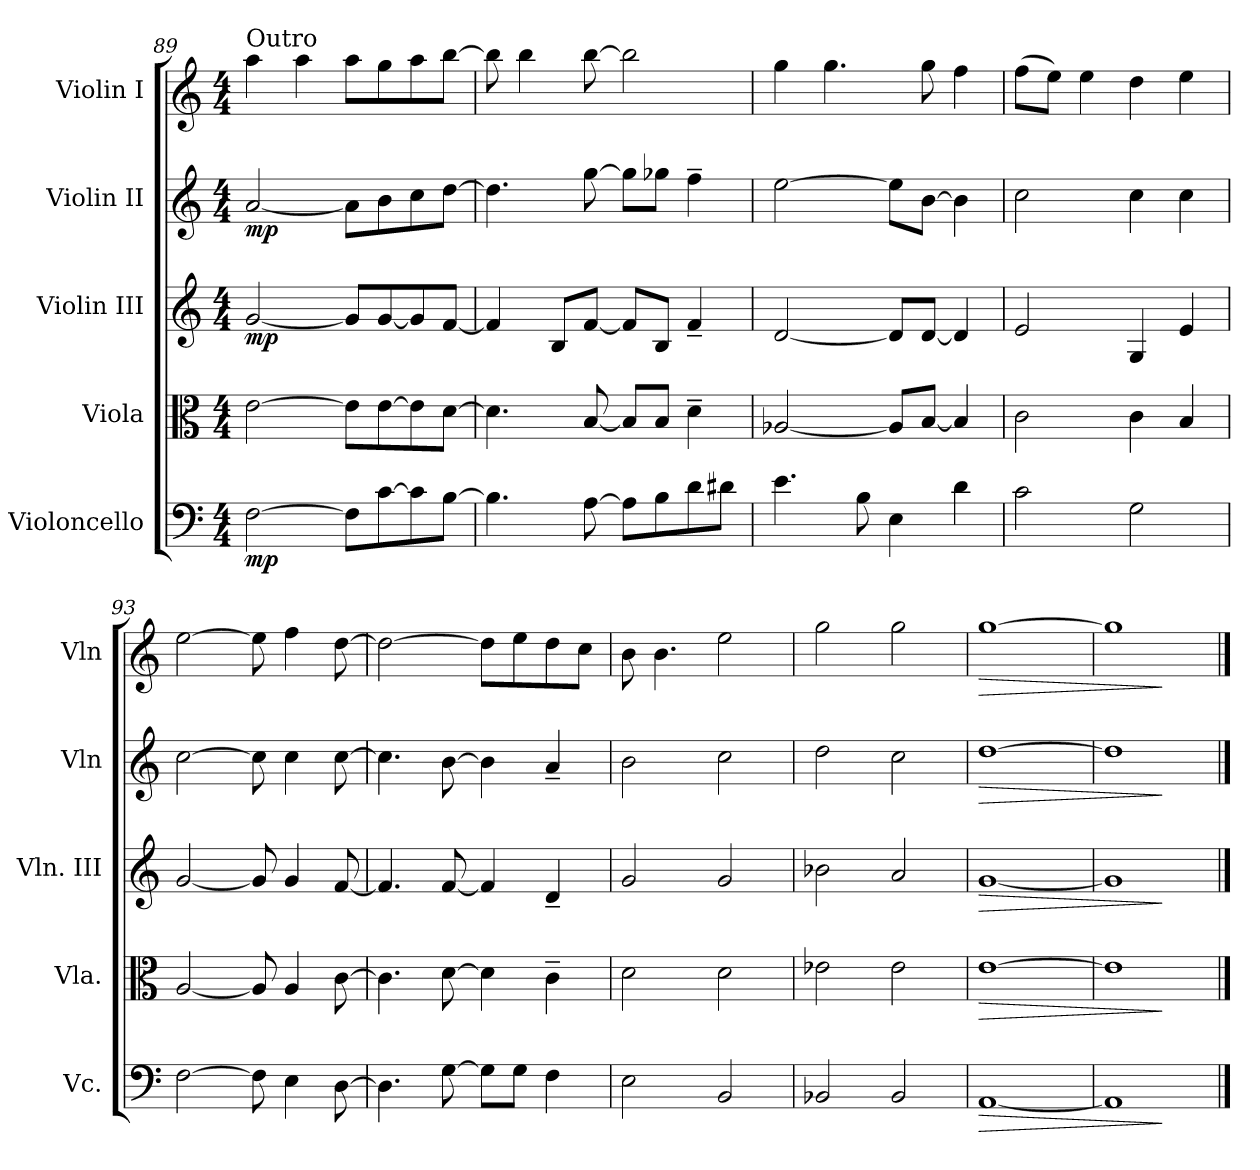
**kern	**dynam	**kern	**dynam	**kern	**dynam	**kern	**dynam	**kern	**dynam
*part5	*part5	*part4	*part4	*part3	*part3	*part2	*part2	*part1	*part1
*staff5	*staff5	*staff4	*staff4	*staff3	*staff3	*staff2	*staff2	*staff1	*staff1
*I"Violoncello	*	*I"Viola	*	*I"Violin III	*	*I"Violin II	*	*I"Violin I	*
*I'Vc.	*	*I'Vla.	*	*I'Vln. III	*	*I'Vln	*	*I'Vln	*
*clefF4	*	*clefC3	*	*clefG2	*	*clefG2	*	*clefG2	*
*k[]	*	*k[]	*	*k[]	*	*k[]	*	*k[]	*
*M4/4	*	*M4/4	*	*M4/4	*	*M4/4	*	*M4/4	*
=89	=89	=89	=89	=89	=89	=89	=89	=89	=89
!	!	!	!	!	!	!	!	!LO:TX:a:t=Outro	!
!	!LO:DY:b	!	!	!	!LO:DY:b	!	!LO:DY:b	!	!
[2F\	mp	[2e\	.	[2g/	mp	[2a/	mp	4aa\	.
.	.	.	.	.	.	.	.	4aa\	.
8F\L]	.	8e\L]	.	8g/L]	.	8a\L]	.	8aa\L	.
[8c\	.	[8e\	.	[8g/	.	8b\	.	8gg\	.
8c\]	.	8e\]	.	8g/]	.	8cc\	.	8aa\	.
[8B\J	.	[8d\J	.	[8f/J	.	[8dd\J	.	[8bb\J	.
=90	=90	=90	=90	=90	=90	=90	=90	=90	=90
4.B\]	.	4.d\]	.	4f/]	.	4.dd\]	.	8bb\]	.
.	.	.	.	.	.	.	.	4bb\	.
.	.	.	.	8B/L	.	.	.	.	.
[8A\	.	[8B/	.	[8f/J	.	[8gg\	.	[8bb\	.
8A\L]	.	8B/L]	.	8f/L]	.	8gg\L]	.	2bb\]	.
8B\	.	8B/J	.	8B/J	.	8gg-X\J	.	.	.
8d\	.	4d~\	.	4f~/	.	4ff~\	.	.	.
8d#X\J	.	.	.	.	.	.	.	.	.
!!LO:PB:g=z
=91	=91	=91	=91	=91	=91	=91	=91	=91	=91
4.e\	.	[2A-X/	.	[2d/	.	[2ee\	.	4gg\	.
.	.	.	.	.	.	.	.	4.gg\	.
8B\	.	.	.	.	.	.	.	.	.
4E\	.	8A-/L]	.	8d/L]	.	8ee\L]	.	.	.
.	.	[8B/J	.	[8d/J	.	[8b\J	.	8gg\	.
4d\	.	4B/]	.	4d/]	.	4b\]	.	4ff\	.
=92	=92	=92	=92	=92	=92	=92	=92	=92	=92
2c\	.	2c\	.	2e/	.	2cc\	.	(8ff\L	.
.	.	.	.	.	.	.	.	8ee\J)	.
.	.	.	.	.	.	.	.	4ee\	.
2G\	.	4c\	.	4G/	.	4cc\	.	4dd\	.
.	.	4B/	.	4e/	.	4cc\	.	4ee\	.
=93	=93	=93	=93	=93	=93	=93	=93	=93	=93
[2F\	.	[2A/	.	[2g/	.	[2cc\	.	[2ee\	.
8F\]	.	8A/]	.	8g/]	.	8cc\]	.	8ee\]	.
4E\	.	4A/	.	4g/	.	4cc\	.	4ff\	.
[8D\	.	[8c\	.	[8f/	.	[8cc\	.	[8dd\	.
=94	=94	=94	=94	=94	=94	=94	=94	=94	=94
4.D\]	.	4.c\]	.	4.f/]	.	4.cc\]	.	2dd\_	.
[8G\	.	[8d\	.	[8f/	.	[8b\	.	.	.
8G\L]	.	4d\]	.	4f/]	.	4b\]	.	8dd\L]	.
8G\J	.	.	.	.	.	.	.	8ee\	.
4F\	.	4c~\	.	4d~/	.	4a~/	.	8dd\	.
.	.	.	.	.	.	.	.	8cc\J	.
=95	=95	=95	=95	=95	=95	=95	=95	=95	=95
2E\	.	2d\	.	2g/	.	2b\	.	8b\	.
.	.	.	.	.	.	.	.	4.b\	.
2BB/	.	2d\	.	2g/	.	2cc\	.	2ee\	.
=96	=96	=96	=96	=96	=96	=96	=96	=96	=96
2BB-X/	.	2e-X\	.	2b-X\	.	2dd\	.	2gg\	.
2BB-/	.	2e-\	.	2a/	.	2cc\	.	2gg\	.
=97	=97	=97	=97	=97	=97	=97	=97	=97	=97
!	!LO:HP:b	!	!LO:HP:b	!	!LO:HP:b	!	!LO:HP:b	!	!LO:HP:b
[1AA	>	[1e	>	[1g	>	[1dd	>	[1gg	>
=98	=98	=98	=98	=98	=98	=98	=98	=98	=98
1AA]	.	1e]	.	1g]	.	1dd]	.	1gg]	.
.	]	.	]	.	]	.	]	.	]
==	==	==	==	==	==	==	==	==	==
*-	*-	*-	*-	*-	*-	*-	*-	*-	*-
